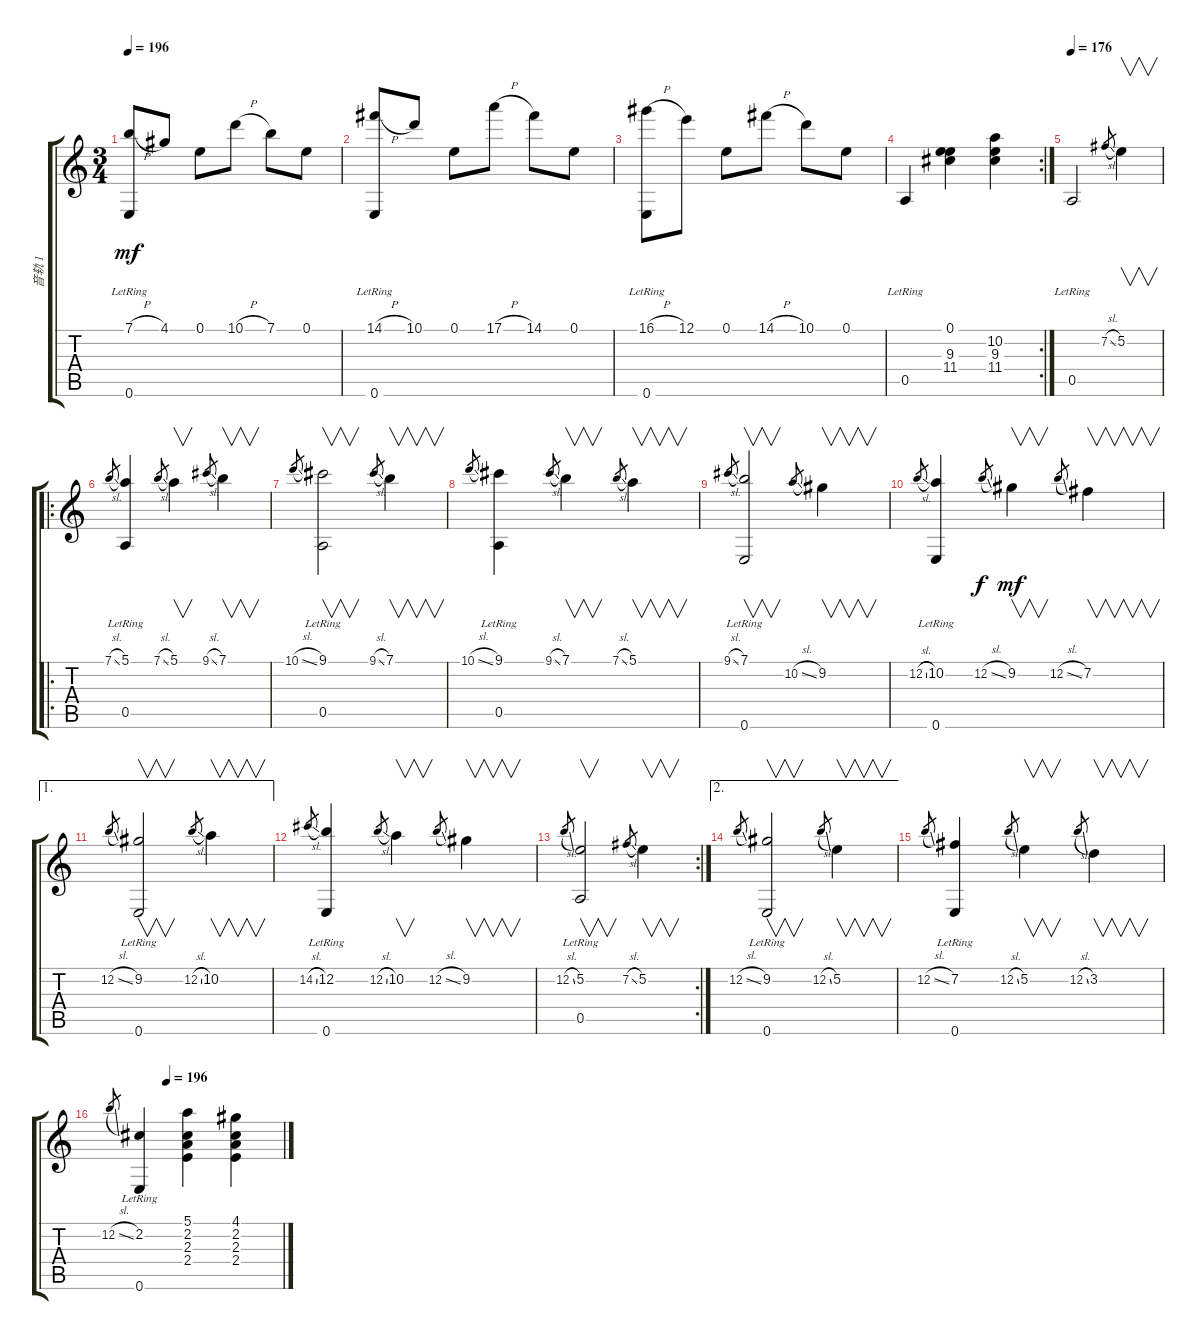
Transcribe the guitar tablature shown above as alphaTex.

\track ("音轨 1" "音轨 1") {instrument acousticguitarnylon}
\staff {score tabs}
\tuning (E4 B3 G3 D3 A2 E2) {hide}
\ts (3 4)
\tempo 196
\clef g2
\ks c
(7.1{h} 0.6{lr}).8{dy mf} 4.1.8 0.1.8 10.1{h}.8 7.1.8 0.1.8 |
(14.1{h} 0.6{lr}).8 10.1.8 0.1.8 17.1{h}.8 14.1.8 0.1.8 |
(16.1{h} 0.6{lr}).8 12.1.8 0.1.8 14.1{h}.8 10.1.8 0.1.8 |
\rc 2
0.5{lr}.4 (0.1 9.3 11.4).4 (10.2 9.3 11.4).4 |
\tempo 176
0.5{lr}.2 7.2{sl}.8{gr} 5.2.4{v} |
\ro
7.1{sl}.8{gr} (5.1 0.5{lr}).4 7.1{sl}.8{gr} 5.1.4{v} 9.1{sl}.8{gr} 7.1.4{v} |
10.1{sl}.8{gr} (9.1 0.5{lr}).2{v} 9.1{sl}.8{gr} 7.1.4{v} |
10.1{sl}.8{gr} (9.1 0.5{lr}).4 9.1{sl}.8{gr} 7.1.4{v} 7.1{sl}.8{gr} 5.1.4{v} |
9.1{sl}.8{gr} (7.1 0.6{lr}).2{v} 10.2{sl}.8{gr} 9.2.4{v} |
12.2{sl}.8{gr} (10.2 0.6{lr}).4 12.2{sl}.8{gr dy f} 9.2.4{v dy mf} 12.2{sl}.8{gr} 7.2.4{v} |
\ae 1
12.2{sl}.8{gr} (9.2 0.6{lr}).2{v} 12.2{sl}.8{gr} 10.2.4{v} |
14.2{sl}.8{gr} (12.2 0.6{lr}).4 12.2{sl}.8{gr} 10.2.4{v} 12.2{sl}.8{gr} 9.2.4{v} |
\rc 2
12.2{sl}.8{gr} (5.2 0.5{lr}).2{v} 7.2{sl}.8{gr} 5.2.4{v} |
\ae 2
12.2{sl}.8{gr} (9.2 0.6{lr}).2{v} 12.2{sl}.8{gr} 5.2.4{v} |
12.2{sl}.8{gr} (7.2 0.6{lr}).4 12.2{sl}.8{gr} 5.2.4{v} 12.2{sl}.8{gr} 3.2.4{v} |
\tempo (196 0.3333333333333333)
12.2{sl}.8{gr} (2.2 0.6{lr}).4 (5.1 2.2 2.3 2.4).4 (4.1 2.2 2.3 2.4).4
